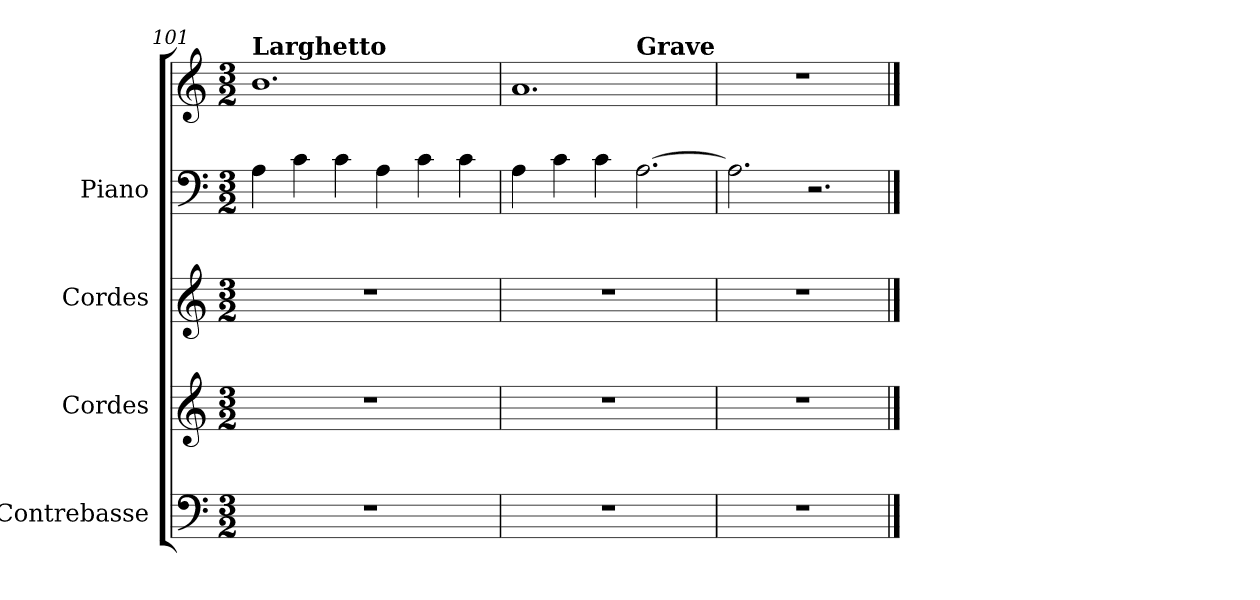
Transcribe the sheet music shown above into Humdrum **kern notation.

**kern	**kern	**kern	**kern	**kern
*part4	*part3	*part2	*part1	*part1
*staff5	*staff4	*staff3	*staff2	*staff1
*I"Contrebasse	*I"Cordes	*I"Cordes	*I"Piano	*
*I'Cb.	*	*	*I'Pia.	*
*clefF4	*clefG2	*clefG2	*clefF4	*clefG2
*ITrd7c12	*	*	*	*
*k[]	*k[]	*k[]	*k[]	*k[]
*M3/2	*M3/2	*M3/2	*M3/2	*M3/2
=101	=101	=101	=101	=101
!	!	!	!	!LO:TX:a:B:t=Larghetto
1.r	1.r	1.r	4A\	1.b
.	.	.	4c\	.
.	.	.	4c\	.
.	.	.	4A\	.
.	.	.	4c\	.
.	.	.	4c\	.
=102	=102	=102	=102	=102
!	!	!	!	!LO:TX:a:B:t=Lento
*	*	*	*	*^
1.r	1.r	1.r	4A\	1.a	2.ryy
.	.	.	4c\	.	.
.	.	.	4c\	.	.
!	!	!	!	!	!LO:TX:a:B:t=Grave
.	.	.	[2.A\	.	2.ryy
*	*	*	*	*v	*v
=103	=103	=103	=103	=103
1.r	1.r	1.r	2.A\]	1.r
.	.	.	2.r	.
==	==	==	==	==
*-	*-	*-	*-	*-
